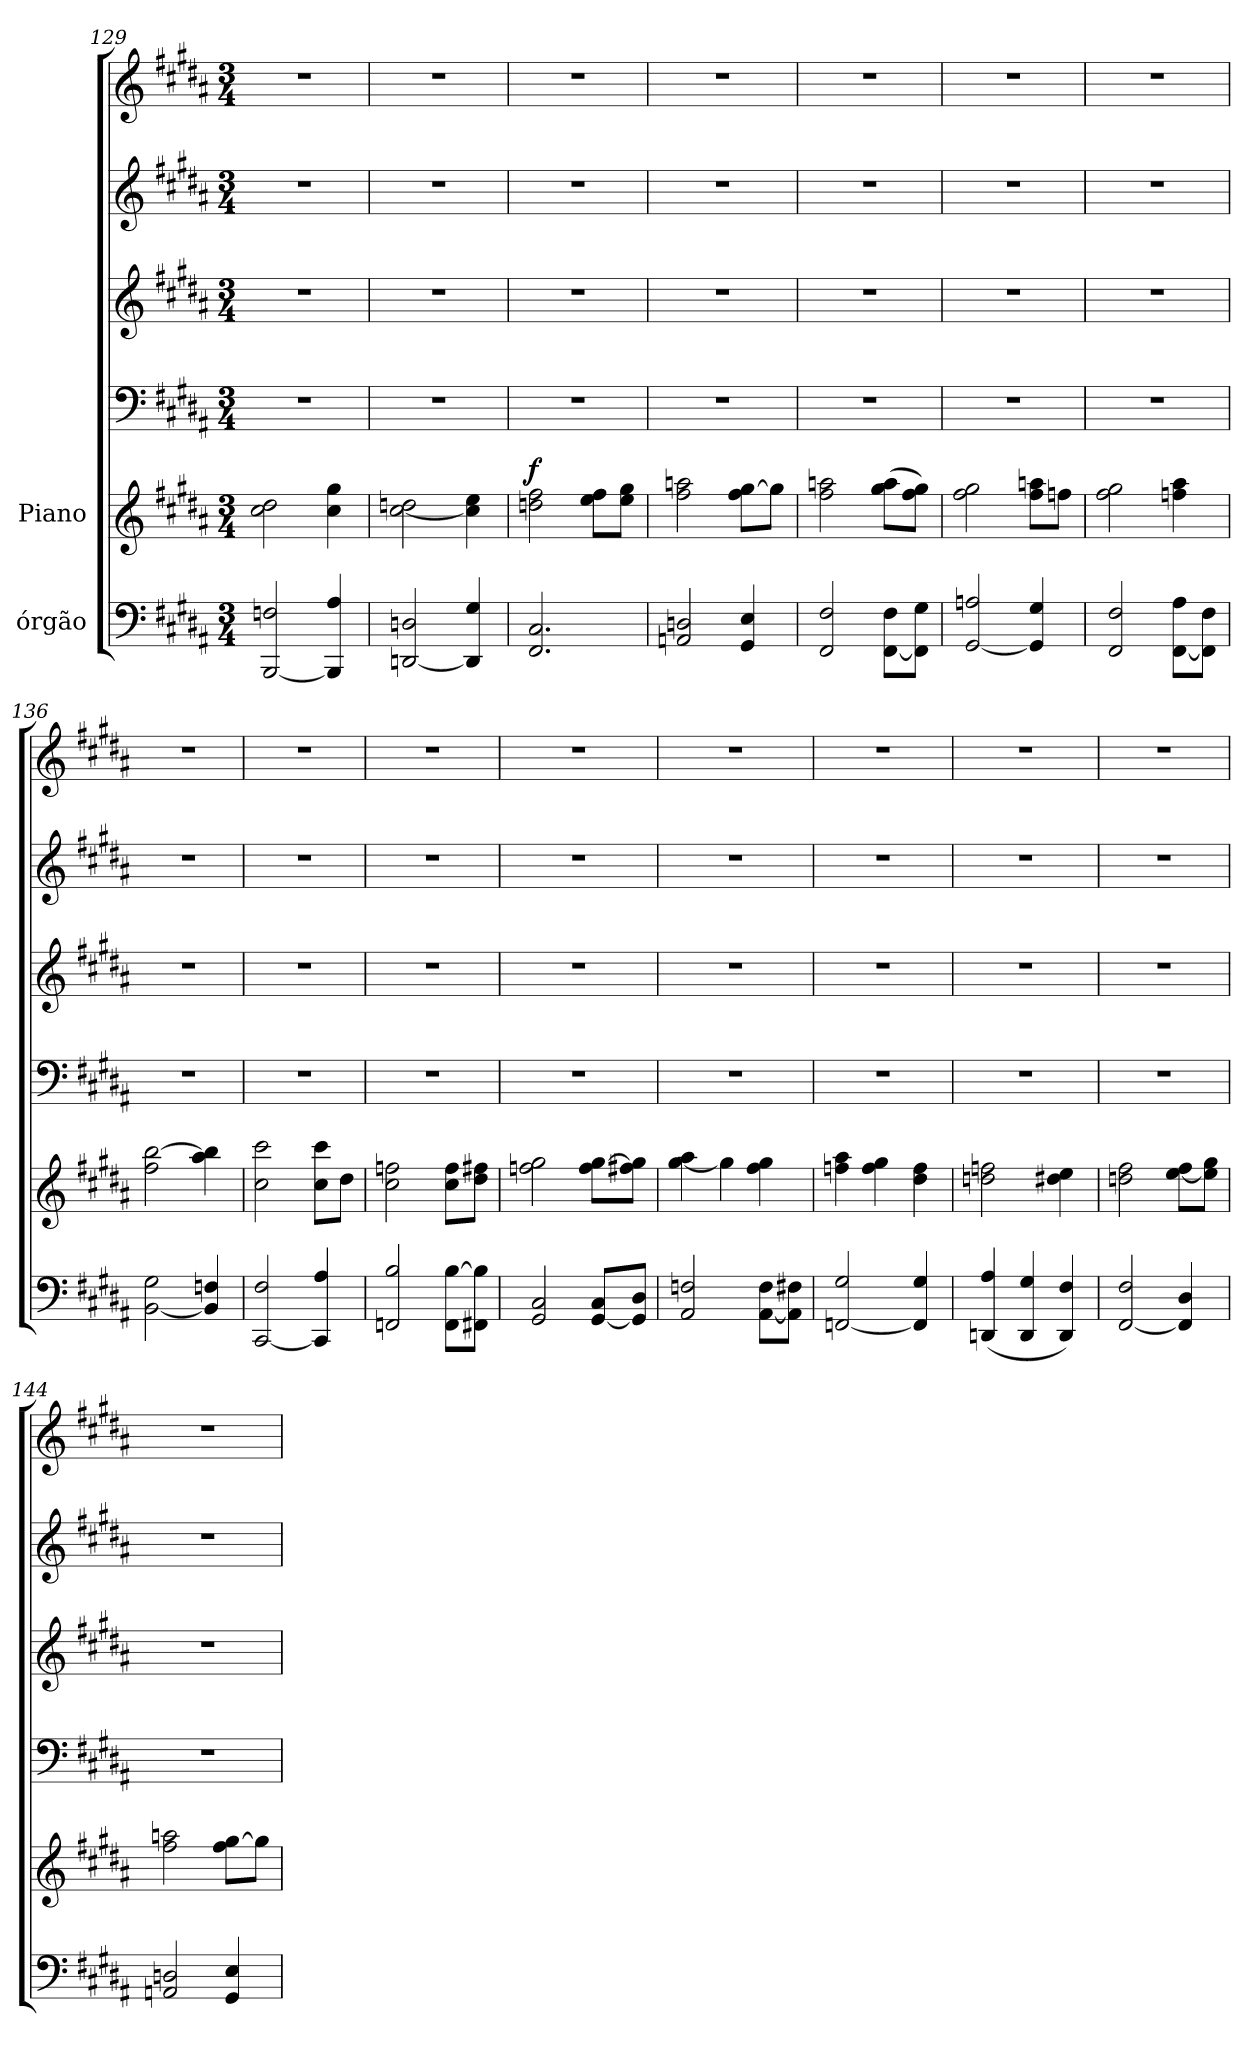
**kern	**kern	**dynam	**kern	**kern	**kern	**kern
*part6	*part5	*part5	*part4	*part3	*part2	*part1
*staff6	*staff5	*staff5	*staff4	*staff3	*staff2	*staff1
*I"órgão	*I"Piano	*	*	*	*	*
*clefF4	*clefG2	*	*clefF4	*clefG2	*clefG2	*clefG2
*k[f#c#g#d#a#]	*k[f#c#g#d#a#]	*	*k[f#c#g#d#a#]	*k[f#c#g#d#a#]	*k[f#c#g#d#a#]	*k[f#c#g#d#a#]
*B:	*B:	*	*B:	*B:	*B:	*B:
*M3/4	*M3/4	*	*M3/4	*M3/4	*M3/4	*M3/4
=129	=129	=129	=129	=129	=129	=129
[<2BBB/ 2Fn/	2cc#\ 2dd#\	.	2.r	2.r	2.r	2.r
4BBB/] 4A#/	4cc#\ 4gg#\	.	.	.	.	.
!!LO:PB:g=z
=130	=130	=130	=130	=130	=130	=130
[<2DDn/ 2Dn/	[<2cc#\ 2ddn\	.	2.r	2.r	2.r	2.r
4DD/] 4G#/	4cc#\] 4ee\	.	.	.	.	.
=131	=131	=131	=131	=131	=131	=131
!	!	!LO:DY:a	!	!	!	!
2.FF#/ 2.C#/	2ddn\ 2ff#\	f	2.r	2.r	2.r	2.r
.	8ee\ 8ff#\L	.	.	.	.	.
.	8ee\ 8gg#\J	.	.	.	.	.
=132	=132	=132	=132	=132	=132	=132
2AAn/ 2Dn/	2ff#\ 2aan\	.	2.r	2.r	2.r	2.r
4GG#/ 4E/	8ff#\ [>8gg#\L	.	.	.	.	.
.	8gg#\J]	.	.	.	.	.
=133	=133	=133	=133	=133	=133	=133
2FF#/ 2F#/	2ff#\ 2aan\	.	2.r	2.r	2.r	2.r
[>8FF#\ 8F#\L	(<8gg#\ 8aa\L	.	.	.	.	.
8FF#\] 8G#\J	8ff#\ 8gg#\J)	.	.	.	.	.
=134	=134	=134	=134	=134	=134	=134
[<2GG#/ 2An/	2ff#\ 2gg#\	.	2.r	2.r	2.r	2.r
4GG#/] 4G#/	8ff#\ 8aan\L	.	.	.	.	.
.	8ffn\J	.	.	.	.	.
=135	=135	=135	=135	=135	=135	=135
2FF#/ 2F#/	2ff#\ 2gg#\	.	2.r	2.r	2.r	2.r
[>8FF#\ 8A#\L	4ffn\ 4aa#\	.	.	.	.	.
8FF#\] 8F#\J	.	.	.	.	.	.
=136	=136	=136	=136	=136	=136	=136
[<2BB\ 2G#\	2ff#\ [>2bb\	.	2.r	2.r	2.r	2.r
4BB/] 4Fn/	4aa#\ 4bb\]	.	.	.	.	.
!!LO:PB:g=z
=137	=137	=137	=137	=137	=137	=137
[<2CC#/ 2F#/	2cc#\ 2ccc#\	.	2.r	2.r	2.r	2.r
4CC#/] 4A#/	8cc#\ 8ccc#\L	.	.	.	.	.
.	8dd#\J	.	.	.	.	.
=138	=138	=138	=138	=138	=138	=138
2FFn/ 2B/	2cc#\ 2ffn\	.	2.r	2.r	2.r	2.r
8FF\ [>8B\L	8cc#\ 8ff\L	.	.	.	.	.
8FF#X\ 8B\]J	8dd#\ 8ff#X\J	.	.	.	.	.
=139	=139	=139	=139	=139	=139	=139
2GG#/ 2C#/	2ffn\ 2gg#\	.	2.r	2.r	2.r	2.r
[<8GG#/ 8C#/L	8ff\ [>8gg#\L	.	.	.	.	.
8GG#/] 8D#/J	8ff#X\ 8gg#\]J	.	.	.	.	.
=140	=140	=140	=140	=140	=140	=140
2AA#/ 2Fn/	[>4gg#\ 4aa#\	.	2.r	2.r	2.r	2.r
.	4gg#\]	.	.	.	.	.
[>8AA#\ 8F\L	4ff#\ 4gg#\	.	.	.	.	.
8AA#\] 8F#X\J	.	.	.	.	.	.
=141	=141	=141	=141	=141	=141	=141
[<2FFn/ 2G#/	4ffn\ 4aa#\	.	2.r	2.r	2.r	2.r
.	4ff\ 4gg#\	.	.	.	.	.
4FF/] 4G#/	4dd#\ 4ff\	.	.	.	.	.
=142	=142	=142	=142	=142	=142	=142
(<4DDn/ 4A#/	2ddn\ 2ffn\	.	2.r	2.r	2.r	2.r
4DD/ 4G#/	.	.	.	.	.	.
4DD/ 4F#/)	4dd#X\ 4ee\	.	.	.	.	.
=143	=143	=143	=143	=143	=143	=143
[<2FF#/ 2F#/	2ddn\ 2ff#\	.	2.r	2.r	2.r	2.r
4FF#/] 4D#/	[<8ee\ 8ff#\L	.	.	.	.	.
.	8ee\] 8gg#\J	.	.	.	.	.
!!LO:PB:g=z
=144	=144	=144	=144	=144	=144	=144
2AAn/ 2Dn/	2ff#\ 2aan\	.	2.r	2.r	2.r	2.r
4GG#/ 4E/	8ff#\ [>8gg#\L	.	.	.	.	.
.	8gg#\J]	.	.	.	.	.
=	=	=	=	=	=	=
*-	*-	*-	*-	*-	*-	*-
